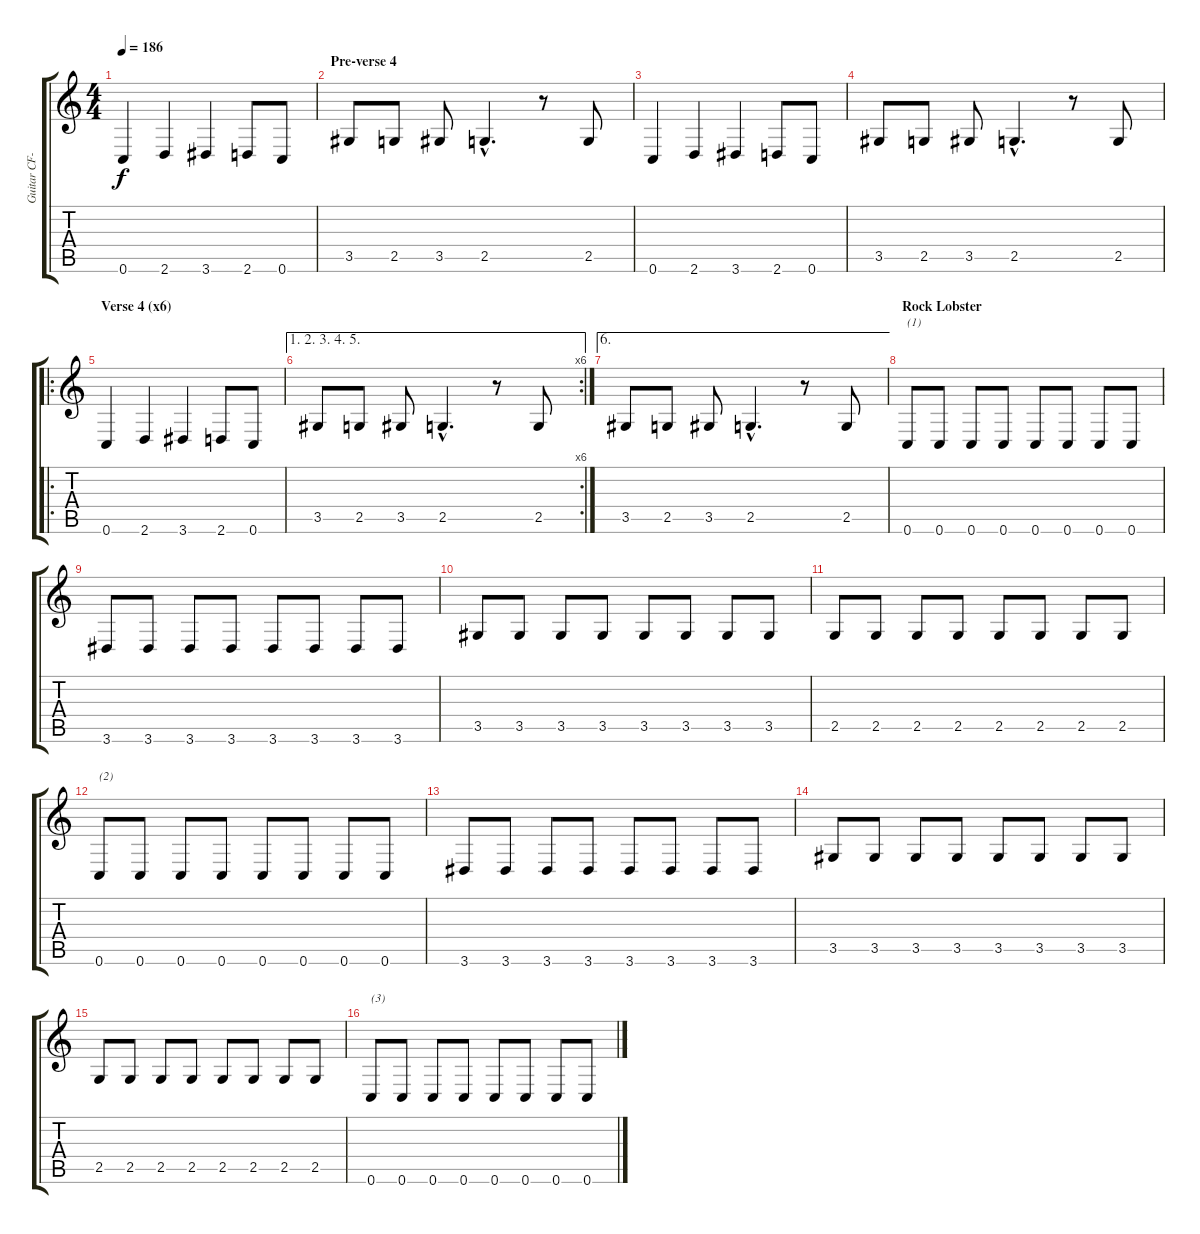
\track ("Guitar CF----" "Guitar CF-") {instrument electricguitarclean}
\staff {score tabs}
\tuning (E4 B3 G3 D3 F2 C2) {hide}
\ts (4 4)
\tempo 186
\clef g2
\ks c
0.6.4{dy f} 2.6.4 3.6.4 2.6.8 0.6.8 |
\section ("" "Pre-verse 4")
3.5.8 2.5.8 3.5.8 2.5{hac}.4{d} r.8 2.5.8 |
0.6.4 2.6.4 3.6.4 2.6.8 0.6.8 |
3.5.8 2.5.8 3.5.8 2.5{hac}.4{d} r.8 2.5.8 |
\ro
\section ("" "Verse 4 (x6)")
0.6.4 2.6.4 3.6.4 2.6.8 0.6.8 |
\ae (1 2 3 4 5)
\rc 6
3.5.8 2.5.8 3.5.8 2.5{hac}.4{d} r.8 2.5.8 |
\ae 6
3.5.8 2.5.8 3.5.8 2.5{hac}.4{d} r.8 2.5.8 |
\section ("" "Rock Lobster")
0.6.8{txt "(1)"} 0.6.8 0.6.8 0.6.8 0.6.8 0.6.8 0.6.8 0.6.8 |
3.6.8 3.6.8 3.6.8 3.6.8 3.6.8 3.6.8 3.6.8 3.6.8 |
3.5.8 3.5.8 3.5.8 3.5.8 3.5.8 3.5.8 3.5.8 3.5.8 |
2.5.8 2.5.8 2.5.8 2.5.8 2.5.8 2.5.8 2.5.8 2.5.8 |
0.6.8{txt "(2)"} 0.6.8 0.6.8 0.6.8 0.6.8 0.6.8 0.6.8 0.6.8 |
3.6.8 3.6.8 3.6.8 3.6.8 3.6.8 3.6.8 3.6.8 3.6.8 |
3.5.8 3.5.8 3.5.8 3.5.8 3.5.8 3.5.8 3.5.8 3.5.8 |
2.5.8 2.5.8 2.5.8 2.5.8 2.5.8 2.5.8 2.5.8 2.5.8 |
0.6.8{txt "(3)"} 0.6.8 0.6.8 0.6.8 0.6.8 0.6.8 0.6.8 0.6.8
